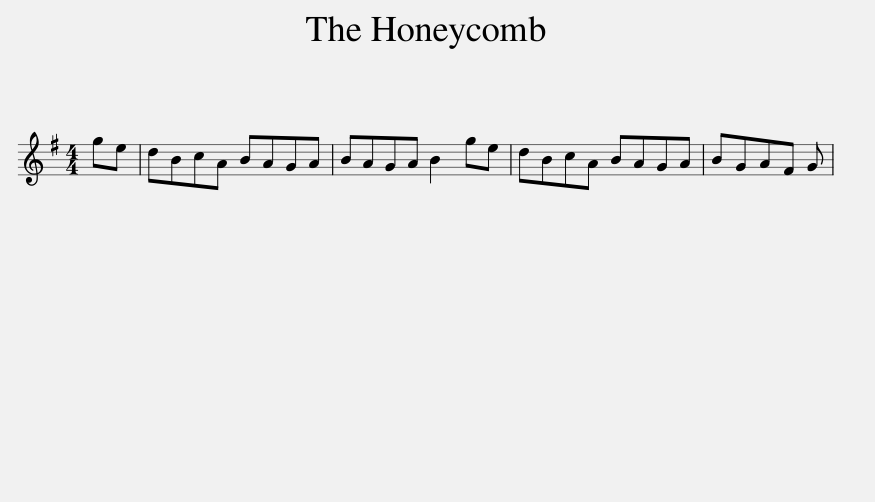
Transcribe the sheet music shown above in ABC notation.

X:1
L:1/8
M:4/4
I:linebreak $
K:G
V:1 treble
V:1
 ge | dBcA BAGA | BAGA B2 ge | dBcA BAGA | BGAF G | %5
